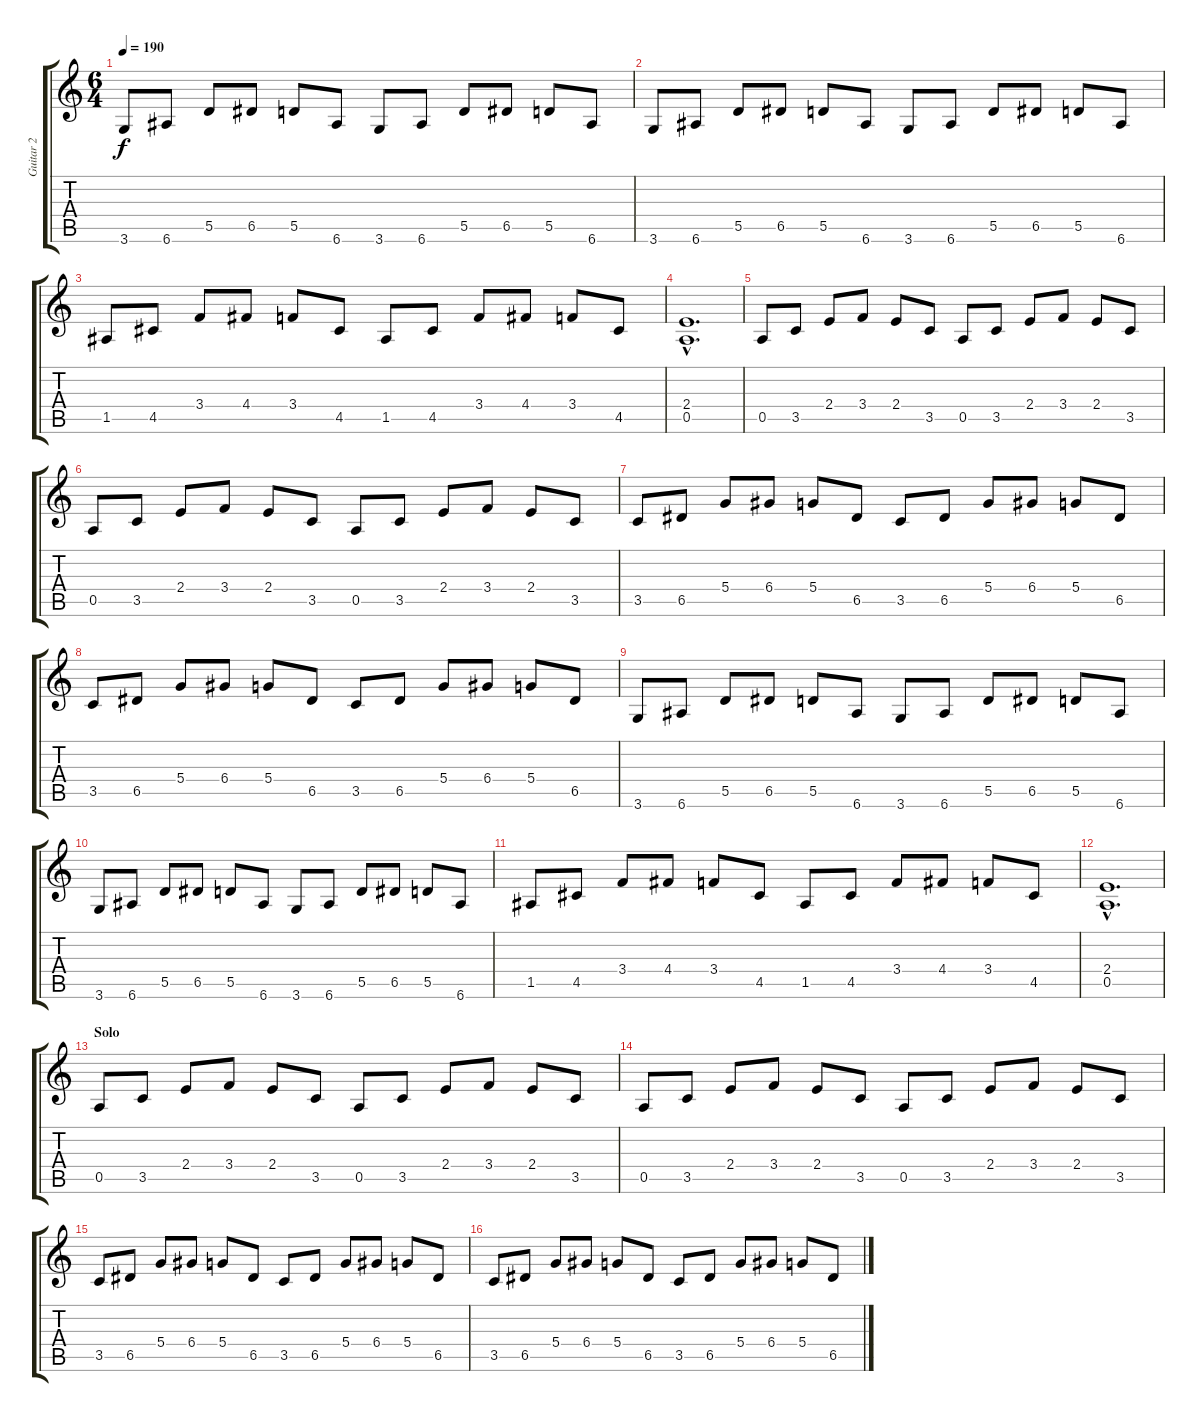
\track ("Guitar 2" "Guitar 2") {instrument distortionguitar}
\staff {score tabs}
\tuning (E4 B3 G3 D3 A2 E2) {hide}
\ts (6 4)
\tempo 190
\clef g2
\ks c
3.6.8{dy f} 6.6.8 5.5.8 6.5.8 5.5.8 6.6.8 3.6.8 6.6.8 5.5.8 6.5.8 5.5.8 6.6.8 |
3.6.8 6.6.8 5.5.8 6.5.8 5.5.8 6.6.8 3.6.8 6.6.8 5.5.8 6.5.8 5.5.8 6.6.8 |
1.5.8 4.5.8 3.4.8 4.4.8 3.4.8 4.5.8 1.5.8 4.5.8 3.4.8 4.4.8 3.4.8 4.5.8 |
(2.4{hac} 0.5{hac}).1{d} |
0.5.8 3.5.8 2.4.8 3.4.8 2.4.8 3.5.8 0.5.8 3.5.8 2.4.8 3.4.8 2.4.8 3.5.8 |
0.5.8 3.5.8 2.4.8 3.4.8 2.4.8 3.5.8 0.5.8 3.5.8 2.4.8 3.4.8 2.4.8 3.5.8 |
3.5.8 6.5.8 5.4.8 6.4.8 5.4.8 6.5.8 3.5.8 6.5.8 5.4.8 6.4.8 5.4.8 6.5.8 |
3.5.8 6.5.8 5.4.8 6.4.8 5.4.8 6.5.8 3.5.8 6.5.8 5.4.8 6.4.8 5.4.8 6.5.8 |
3.6.8 6.6.8 5.5.8 6.5.8 5.5.8 6.6.8 3.6.8 6.6.8 5.5.8 6.5.8 5.5.8 6.6.8 |
3.6.8 6.6.8 5.5.8 6.5.8 5.5.8 6.6.8 3.6.8 6.6.8 5.5.8 6.5.8 5.5.8 6.6.8 |
1.5.8 4.5.8 3.4.8 4.4.8 3.4.8 4.5.8 1.5.8 4.5.8 3.4.8 4.4.8 3.4.8 4.5.8 |
(2.4{hac} 0.5{hac}).1{d} |
\section ("" "Solo")
0.5.8{volume 12} 3.5.8 2.4.8 3.4.8 2.4.8 3.5.8 0.5.8 3.5.8 2.4.8 3.4.8 2.4.8 3.5.8 |
0.5.8 3.5.8 2.4.8 3.4.8 2.4.8 3.5.8 0.5.8 3.5.8 2.4.8 3.4.8 2.4.8 3.5.8 |
3.5.8 6.5.8 5.4.8 6.4.8 5.4.8 6.5.8 3.5.8 6.5.8 5.4.8 6.4.8 5.4.8 6.5.8 |
3.5.8 6.5.8 5.4.8 6.4.8 5.4.8 6.5.8 3.5.8 6.5.8 5.4.8 6.4.8 5.4.8 6.5.8
